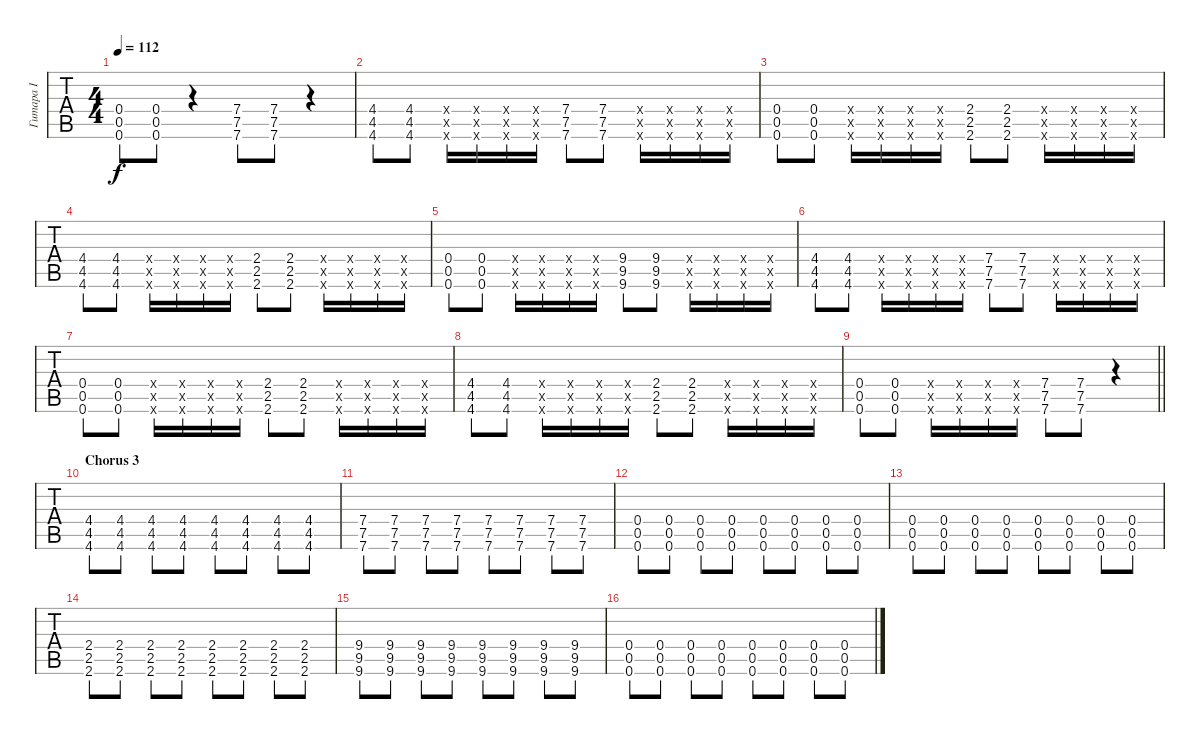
\track ("Гитара I" "Гитара I") {instrument distortionguitar}
\staff {tabs}
\tuning (E4 B3 G3 D3 A2 D2) {hide}
\ts (4 4)
\tempo 112
\clef g2
\ks c
(0.4 0.5 0.6).8{dy f} (0.4 0.5 0.6).8 r.4 (7.4 7.5 7.6).8 (7.4 7.5 7.6).8 r.4 |
(4.4 4.5 4.6).8 (4.4 4.5 4.6).8 (0.4{x} 0.5{x} 0.6{x}).16 (0.4{x} 0.5{x} 0.6{x}).16 (0.4{x} 0.5{x} 0.6{x}).16 (0.4{x} 0.5{x} 0.6{x}).16 (7.4 7.5 7.6).8 (7.4 7.5 7.6).8 (0.4{x} 0.5{x} 0.6{x}).16 (0.4{x} 0.5{x} 0.6{x}).16 (0.4{x} 0.5{x} 0.6{x}).16 (0.4{x} 0.5{x} 0.6{x}).16 |
(0.4 0.5 0.6).8 (0.4 0.5 0.6).8 (0.4{x} 0.5{x} 0.6{x}).16 (0.4{x} 0.5{x} 0.6{x}).16 (0.4{x} 0.5{x} 0.6{x}).16 (0.4{x} 0.5{x} 0.6{x}).16 (2.4 2.5 2.6).8 (2.4 2.5 2.6).8 (0.4{x} 0.5{x} 0.6{x}).16 (0.4{x} 0.5{x} 0.6{x}).16 (0.4{x} 0.5{x} 0.6{x}).16 (0.4{x} 0.5{x} 0.6{x}).16 |
(4.4 4.5 4.6).8 (4.4 4.5 4.6).8 (0.4{x} 0.5{x} 0.6{x}).16 (0.4{x} 0.5{x} 0.6{x}).16 (0.4{x} 0.5{x} 0.6{x}).16 (0.4{x} 0.5{x} 0.6{x}).16 (2.4 2.5 2.6).8 (2.4 2.5 2.6).8 (0.4{x} 0.5{x} 0.6{x}).16 (0.4{x} 0.5{x} 0.6{x}).16 (0.4{x} 0.5{x} 0.6{x}).16 (0.4{x} 0.5{x} 0.6{x}).16 |
(0.4 0.5 0.6).8 (0.4 0.5 0.6).8 (0.4{x} 0.5{x} 0.6{x}).16 (0.4{x} 0.5{x} 0.6{x}).16 (0.4{x} 0.5{x} 0.6{x}).16 (0.4{x} 0.5{x} 0.6{x}).16 (9.4 9.5 9.6).8 (9.4 9.5 9.6).8 (0.4{x} 0.5{x} 0.6{x}).16 (0.4{x} 0.5{x} 0.6{x}).16 (0.4{x} 0.5{x} 0.6{x}).16 (0.4{x} 0.5{x} 0.6{x}).16 |
(4.4 4.5 4.6).8 (4.4 4.5 4.6).8 (0.4{x} 0.5{x} 0.6{x}).16 (0.4{x} 0.5{x} 0.6{x}).16 (0.4{x} 0.5{x} 0.6{x}).16 (0.4{x} 0.5{x} 0.6{x}).16 (7.4 7.5 7.6).8 (7.4 7.5 7.6).8 (0.4{x} 0.5{x} 0.6{x}).16 (0.4{x} 0.5{x} 0.6{x}).16 (0.4{x} 0.5{x} 0.6{x}).16 (0.4{x} 0.5{x} 0.6{x}).16 |
(0.4 0.5 0.6).8 (0.4 0.5 0.6).8 (0.4{x} 0.5{x} 0.6{x}).16 (0.4{x} 0.5{x} 0.6{x}).16 (0.4{x} 0.5{x} 0.6{x}).16 (0.4{x} 0.5{x} 0.6{x}).16 (2.4 2.5 2.6).8 (2.4 2.5 2.6).8 (0.4{x} 0.5{x} 0.6{x}).16 (0.4{x} 0.5{x} 0.6{x}).16 (0.4{x} 0.5{x} 0.6{x}).16 (0.4{x} 0.5{x} 0.6{x}).16 |
(4.4 4.5 4.6).8 (4.4 4.5 4.6).8 (0.4{x} 0.5{x} 0.6{x}).16 (0.4{x} 0.5{x} 0.6{x}).16 (0.4{x} 0.5{x} 0.6{x}).16 (0.4{x} 0.5{x} 0.6{x}).16 (2.4 2.5 2.6).8 (2.4 2.5 2.6).8 (0.4{x} 0.5{x} 0.6{x}).16 (0.4{x} 0.5{x} 0.6{x}).16 (0.4{x} 0.5{x} 0.6{x}).16 (0.4{x} 0.5{x} 0.6{x}).16 |
\barLineRight lightlight
(0.4 0.5 0.6).8 (0.4 0.5 0.6).8 (0.4{x} 0.5{x} 0.6{x}).16 (0.4{x} 0.5{x} 0.6{x}).16 (0.4{x} 0.5{x} 0.6{x}).16 (0.4{x} 0.5{x} 0.6{x}).16 (7.4 7.5 7.6).8 (7.4 7.5 7.6).8 r.4 |
\section ("" "Chorus 3")
(4.4 4.5 4.6).8 (4.4 4.5 4.6).8 (4.4 4.5 4.6).8 (4.4 4.5 4.6).8 (4.4 4.5 4.6).8 (4.4 4.5 4.6).8 (4.4 4.5 4.6).8 (4.4 4.5 4.6).8 |
(7.4 7.5 7.6).8 (7.4 7.5 7.6).8 (7.4 7.5 7.6).8 (7.4 7.5 7.6).8 (7.4 7.5 7.6).8 (7.4 7.5 7.6).8 (7.4 7.5 7.6).8 (7.4 7.5 7.6).8 |
(0.4 0.5 0.6).8 (0.4 0.5 0.6).8 (0.4 0.5 0.6).8 (0.4 0.5 0.6).8 (0.4 0.5 0.6).8 (0.4 0.5 0.6).8 (0.4 0.5 0.6).8 (0.4 0.5 0.6).8 |
(0.4 0.5 0.6).8 (0.4 0.5 0.6).8 (0.4 0.5 0.6).8 (0.4 0.5 0.6).8 (0.4 0.5 0.6).8 (0.4 0.5 0.6).8 (0.4 0.5 0.6).8 (0.4 0.5 0.6).8 |
(2.4 2.5 2.6).8 (2.4 2.5 2.6).8 (2.4 2.5 2.6).8 (2.4 2.5 2.6).8 (2.4 2.5 2.6).8 (2.4 2.5 2.6).8 (2.4 2.5 2.6).8 (2.4 2.5 2.6).8 |
(9.4 9.5 9.6).8 (9.4 9.5 9.6).8 (9.4 9.5 9.6).8 (9.4 9.5 9.6).8 (9.4 9.5 9.6).8 (9.4 9.5 9.6).8 (9.4 9.5 9.6).8 (9.4 9.5 9.6).8 |
(0.4 0.5 0.6).8 (0.4 0.5 0.6).8 (0.4 0.5 0.6).8 (0.4 0.5 0.6).8 (0.4 0.5 0.6).8 (0.4 0.5 0.6).8 (0.4 0.5 0.6).8 (0.4 0.5 0.6).8
